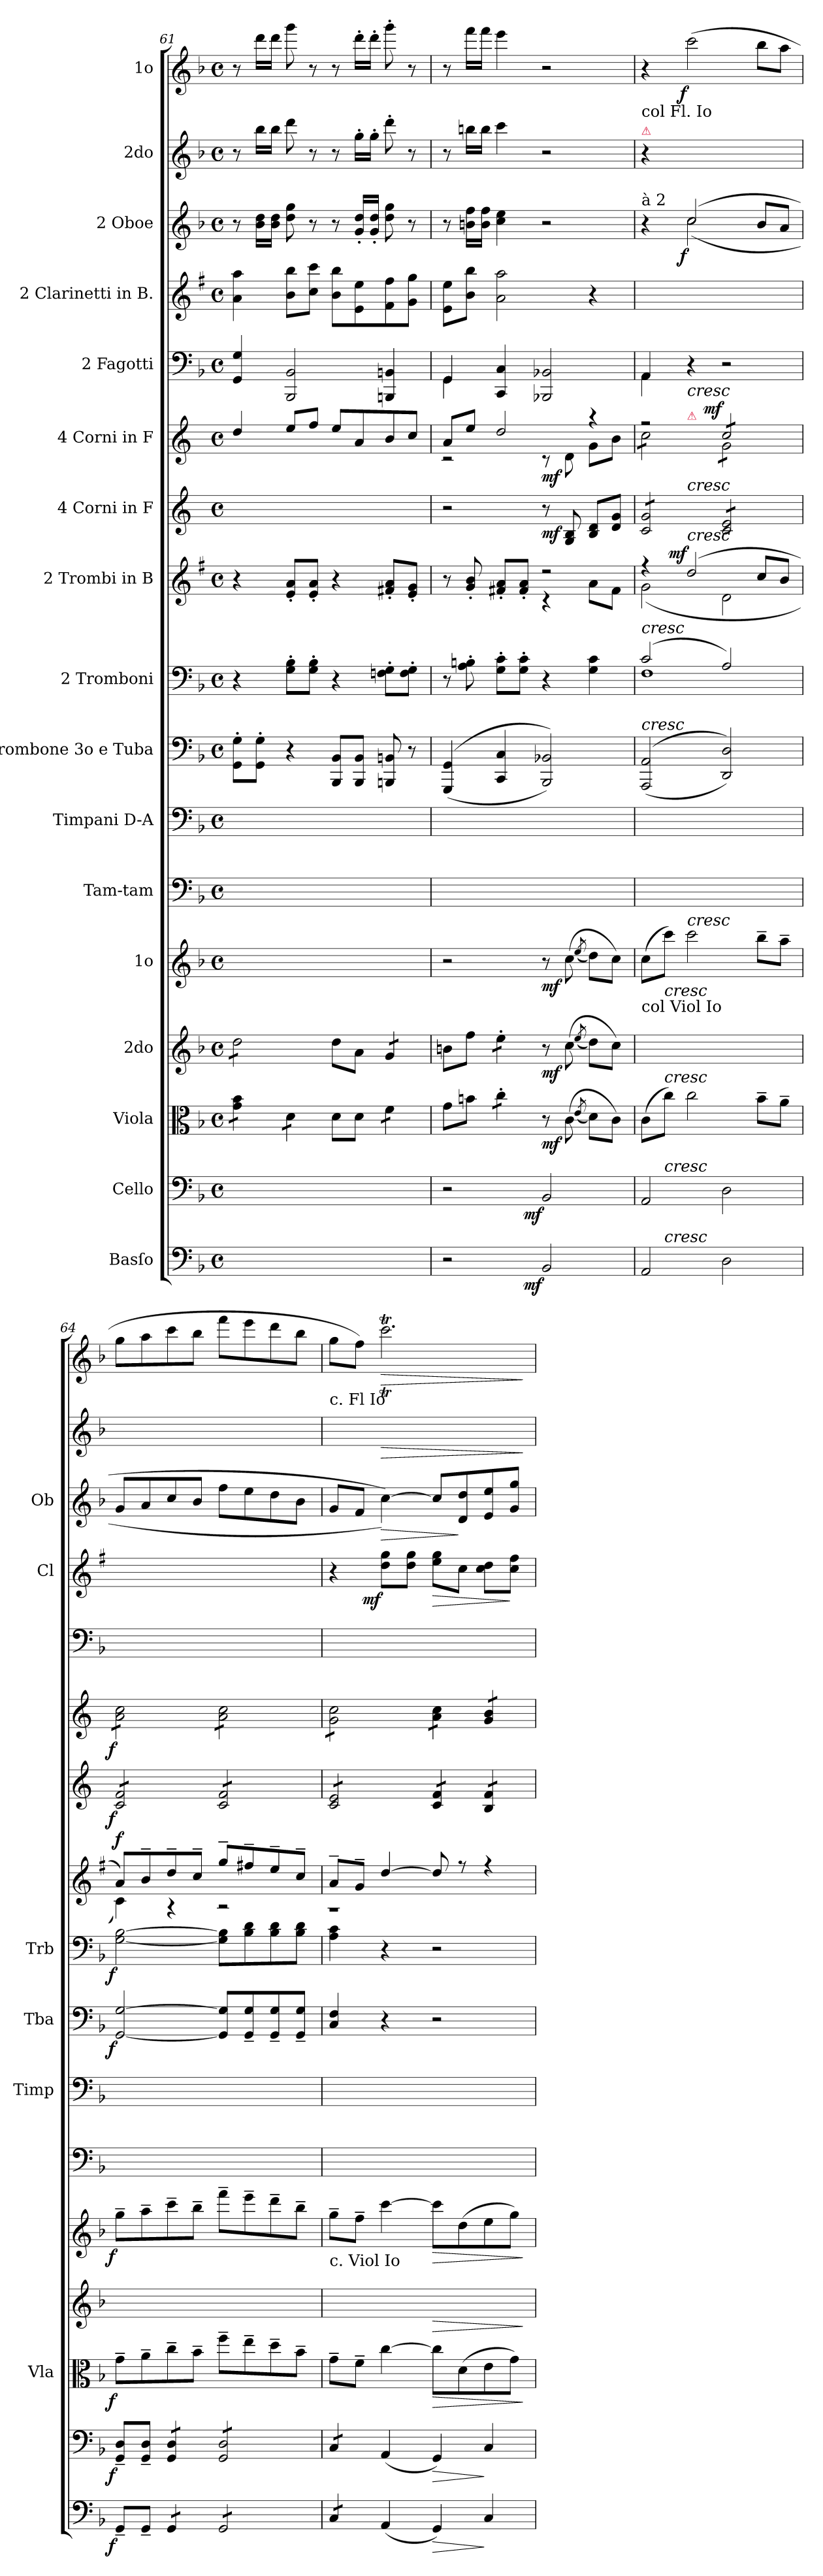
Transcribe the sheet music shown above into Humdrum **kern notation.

**kern	**dynam	**kern	**dynam	**kern	**dynam	**kern	**dynam	**kern	**dynam	**kern	**kern	**kern	**dynam	**kern	**dynam	**kern	**dynam	**kern	**dynam	**kern	**dynam	**kern	**kern	**dynam	**kern	**dynam	**kern	**dynam	**kern	**dynam
*part17	*part17	*part16	*part16	*part15	*part15	*part14	*part14	*part13	*part13	*part12	*part11	*part10	*part10	*part9	*part9	*part8	*part8	*part7	*part7	*part6	*part6	*part5	*part4	*part4	*part3	*part3	*part2	*part2	*part1	*part1
*staff17	*staff17	*staff16	*staff16	*staff15	*staff15	*staff14	*staff14	*staff13	*staff13	*staff12	*staff11	*staff10	*staff10	*staff9	*staff9	*staff8	*staff8	*staff7	*staff7	*staff6	*staff6	*staff5	*staff4	*staff4	*staff3	*staff3	*staff2	*staff2	*staff1	*staff1
*I"Basſo	*	*I"Cello	*	*I"Viola	*	*I"2do	*	*I"1o	*	*I"Tam-tam	*I"Timpani D-A	*I"Trombone 3o e Tuba	*	*I"2 Tromboni	*	*I"2 Trombi in B	*	*I"4 Corni in F	*	*I"4 Corni in F	*	*I"2 Fagotti	*I"2 Clarinetti in B.	*	*I"2 Oboe	*	*I"2do	*	*I"1o	*
*	*	*	*	*I'Vla	*	*	*	*	*	*	*I'Timp	*I'Tba	*	*I'Trb	*	*	*	*	*	*	*	*	*I'Cl	*	*I'Ob	*	*	*	*	*
*clefF4	*	*clefF4	*	*clefC3	*	*clefG2	*	*clefG2	*	*clefF4	*clefF4	*clefF4	*	*clefF4	*	*clefG2	*	*clefG2	*	*clefG2	*	*clefF4	*clefG2	*	*clefG2	*	*clefG2	*	*clefG2	*
*	*	*	*	*	*	*	*	*	*	*	*	*	*	*	*	*ITrd1c2	*	*ITrd4c7	*	*ITrd4c7	*	*	*ITrd1c2	*	*	*	*	*	*	*
*k[b-]	*	*k[b-]	*	*k[b-]	*	*k[b-]	*	*k[b-]	*	*k[b-]	*k[b-]	*k[b-]	*	*k[b-]	*	*k[b-]	*	*k[b-]	*	*k[b-]	*	*k[b-]	*k[b-]	*	*k[b-]	*	*k[b-]	*	*k[b-]	*
*d:	*	*d:	*	*d:	*	*d:	*	*d:	*	*d:	*d:	*d:	*	*d:	*	*d:	*	*d:	*	*d:	*	*d:	*d:	*	*d:	*	*d:	*	*d:	*
*M4/4	*	*M4/4	*	*M4/4	*	*M4/4	*	*M4/4	*	*M4/4	*M4/4	*M4/4	*	*M4/4	*	*M4/4	*	*M4/4	*	*M4/4	*	*M4/4	*M4/4	*	*M4/4	*	*M4/4	*	*M4/4	*
*met(c)	*	*met(c)	*	*met(c)	*	*met(c)	*	*met(c)	*	*met(c)	*met(c)	*met(c)	*	*met(c)	*	*met(c)	*	*met(c)	*	*met(c)	*	*met(c)	*met(c)	*	*met(c)	*	*met(c)	*	*met(c)	*
=61	=61	=61	=61	=61	=61	=61	=61	=61	=61	=61	=61	=61	=61	=61	=61	=61	=61	=61	=61	=61	=61	=61	=61	=61	=61	=61	=61	=61	=61	=61
*	*	*	*	*tremolo	*	*	*	*	*	*	*	*	*	*	*	*	*	*	*	*	*	*	*	*	*	*	*	*	*	*
*	*	*	*	*	*	*tremolo	*	*	*	*	*	*	*	*	*	*	*	*	*	*	*	*	*	*	*	*	*	*	*	*
1ryy	.	1ryy	.	8g\ 8b-\L	.	8dd\L	.	1ryy	.	1ryy	1ryy	8GG'>\ 8G'>\L	.	4r	.	4r	.	1ryy	.	4g/	.	4GG/ 4G/	4g\ 4gg\	.	8r	.	8r	.	8r	.
.	.	.	.	8g\ 8b-\J	.	8dd\	.	.	.	.	.	8GG'>\ 8G'>\J	.	.	.	.	.	.	.	.	.	.	.	.	16b-\ 16dd\LL	.	16bb-\LL	.	16ddd\LL	.
.	.	.	.	.	.	.	.	.	.	.	.	.	.	.	.	.	.	.	.	.	.	.	.	.	16b-\ 16dd\JJ	.	16bb-\JJ	.	16ddd\JJ	.
.	.	.	.	8d\L	.	8dd\	.	.	.	.	.	4r	.	8G'>\ 8B-'>\L	.	8d'</ 8g'</L	.	.	.	8a/L	.	2BBB-/ 2BB-/	8a\ 8aa\L	.	8dd\ 8gg\	.	8ddd\	.	8ggg\	.
.	.	.	.	8d\J	.	8dd\J	.	.	.	.	.	.	.	8G'>\ 8B-'>\J	.	8d'</ 8g'</J	.	.	.	8b-/J	.	.	8b-\ 8bb-\J	.	8r	.	8r	.	8r	.
*	*	*	*	*	*	*Xtremolo	*	*	*	*	*	*	*	*	*	*	*	*	*	*	*	*	*	*	*	*	*	*	*	*
*	*	*	*	*Xtremolo	*	*	*	*	*	*	*	*	*	*	*	*	*	*	*	*	*	*	*	*	*	*	*	*	*	*
.	.	.	.	8d\L	.	8dd\L	.	.	.	.	.	8BBB-/ 8BB-/L	.	4r	.	4r	.	.	.	8a/L	.	.	8a\ 8aa\L	.	8r	.	8r	.	8r	.
.	.	.	.	8d\J	.	8a\J	.	.	.	.	.	8BBB-/ 8BB-/J	.	.	.	.	.	.	.	8d/	.	.	8d\ 8dd\	.	16g'</ 16dd'</LL	.	16gg'>\LL	.	16ddd'>\LL	.
.	.	.	.	.	.	.	.	.	.	.	.	.	.	.	.	.	.	.	.	.	.	.	.	.	16g'</ 16dd'</JJ	.	16gg'>\JJ	.	16ddd'>\JJ	.
*	*	*	*	*tremolo	*	*	*	*	*	*	*	*	*	*	*	*	*	*	*	*	*	*	*	*	*	*	*	*	*	*
*	*	*	*	*	*	*tremolo	*	*	*	*	*	*	*	*	*	*	*	*	*	*	*	*	*	*	*	*	*	*	*	*
.	.	.	.	8f\L	.	8g/L	.	.	.	.	.	8BBBn/ 8BBn/	.	8Fn'>\ 8G'>\L	.	8en'</ 8g'</L	.	.	.	8e/	.	4BBBn/ 4BBn/	8e\ 8ee\	.	8dd\ 8gg\	.	8ddd'>\	.	8ggg'>\	.
.	.	.	.	8f\J	.	8g/J	.	.	.	.	.	8r	.	8F'>\ 8G'>\J	.	8d'</ 8f'</J	.	.	.	8f/J	.	.	8f\ 8ff\J	.	8r	.	8r	.	8r	.
*	*	*	*	*	*	*Xtremolo	*	*	*	*	*	*	*	*	*	*	*	*	*	*	*	*	*	*	*	*	*	*	*	*
*	*	*	*	*Xtremolo	*	*	*	*	*	*	*	*	*	*	*	*	*	*	*	*	*	*	*	*	*	*	*	*	*	*
=62	=62	=62	=62	=62	=62	=62	=62	=62	=62	=62	=62	=62	=62	=62	=62	=62	=62	=62	=62	=62	=62	=62	=62	=62	=62	=62	=62	=62	=62	=62
*	*	*	*	*	*	*	*	*	*	*	*	*	*	*	*	*^	*	*	*	*^	*	*^	*	*	*	*	*	*	*	*
2r	.	2r	.	8g\L	.	8bn\L	.	2r	.	1ryy	1ryy	(>(<4GGG/ 4GG/	.	8r	.	8r	2ryy	.	2r	.	8d/L	2rc	.	4GG/	4GG\	8d\ 8dd\L	.	8r	.	8r	.	8r	.
.	.	.	.	8bn\J	.	8ff\J	.	.	.	.	.	.	.	8A'>\ 8Bn'>\	.	8f'</ 8a'</	.	.	.	.	8a/J	.	.	.	.	8a\ 8aa\J	.	16bn\ 16ff\LL	.	16bbn\LL	.	16fff\LL	.
.	.	.	.	.	.	.	.	.	.	.	.	.	.	.	.	.	.	.	.	.	.	.	.	.	.	.	.	16b\ 16ff\JJ	.	16bb\JJ	.	16fff\JJ	.
*	*	*	*	*tremolo	*	*	*	*	*	*	*	*	*	*	*	*	*	*	*	*	*	*	*	*	*	*	*	*	*	*	*	*	*
*	*	*	*	*	*	*tremolo	*	*	*	*	*	*	*	*	*	*	*	*	*	*	*	*	*	*	*	*	*	*	*	*	*	*	*
.	.	.	.	8cc'>\L	.	8ee'>\L	.	.	.	.	.	4CC/ 4C/	.	8G'>\ 8c'>\L	.	8en'</ 8g'</L	.	.	.	.	2g/	.	.	4CC/ 4C/	4ryy	2g\ 2gg\	.	4cc\ 4ee\	.	4ccc\	.	4eee\	.
.	.	.	.	8cc'>\J	.	8ee'>\J	.	.	.	.	.	.	.	8G'>\ 8c'>\J	.	8e'</ 8g'</J	.	.	.	.	.	.	.	.	.	.	.	.	.	.	.	.	.
*	*	*	*	*	*	*Xtremolo	*	*	*	*	*	*	*	*	*	*	*	*	*	*	*	*	*	*	*	*	*	*	*	*	*	*	*
*	*	*	*	*Xtremolo	*	*	*	*	*	*	*	*	*	*	*	*	*	*	*	*	*	*	*	*	*	*	*	*	*	*	*	*	*
!	!LO:DY:rj	!	!LO:DY:rj	!	!	!	!	!	!	!	!	!	!	!	!	!	!	!	!	!	!	!	!	!	!	!	!	!	!	!	!	!	!
2BB-/	mf	2BB-/	mf	8r	mf	8r	mf	8r	mf	.	.	2BBB-/ 2BB-X/))	.	4r	.	2r	4rc	.	8r	mf	.	8r	mf	2BBB-X/ 2BB-X/	2ryy	.	.	2r	.	2r	.	2r	.
.	.	.	.	(>8c\	.	(>8cc\	.	(>8cc\	.	.	.	.	.	.	.	.	.	.	8C/ 8E/	.	.	8G\	.	.	.	.	.	.	.	.	.	.	.
.	.	.	.	(<8qe/	.	(<8qee/	.	(<8qee/	.	.	.	.	.	.	.	.	.	.	.	.	.	.	.	.	.	.	.	.	.	.	.	.	.
.	.	.	.	8d\L)	.	8dd\L)	.	8dd\L)	.	.	.	.	.	4G\ 4c\	.	.	8g\L	.	8E/ 8G/L	.	4r	8c\L	.	.	.	4r	.	.	.	.	.	.	.
.	.	.	.	8c\J)	.	8cc\J)	.	8cc\J)	.	.	.	.	.	.	.	.	8e\J	.	8G/ 8c/J	.	.	8e\J	.	.	.	.	.	.	.	.	.	.	.
=63	=63	=63	=63	=63	=63	=63	=63	=63	=63	=63	=63	=63	=63	=63	=63	=63	=63	=63	=63	=63	=63	=63	=63	=63	=63	=63	=63	=63	=63	=63	=63	=63	=63
*	*	*	*	*	*	*	*	*	*	*	*	*	*	*^	*	*	*	*	*	*	*	*	*	*	*	*	*	*^	*	*	*	*	*
!	!	!	!	!	!	!	!	!	!	!	!	!	!	!	!	!	!	!	!	!	!	!	!	!	!	!	!	!	!	!	!	!LO:TX:a:t=col Fl. Io	!	!	!
!	!	!	!	!	!	!	!	!	!	!	!	!	!	!	!	!	!	!	!	!	!	!	!	!	!	!	!	!	!	!	!	!LO:TX:a:color=crimson:t=⚠	!	!	!
!	!	!	!	!	!	!	!	!	!	!	!	!	!	!	!	!	!	!	!	!	!	!	!	!	!	!	!	!	!LO:TX:a:t=à 2	!	!	!	!	!	!
!	!	!	!	!	!	!	!	!	!	!	!	!	!	!LO:TX:i:t=cresc	!	!	!	!	!	!	!	!	!	!	!	!	!	!	!	!	!	!	!	!	!
!	!	!	!	!	!	!	!	!	!	!	!	!LO:TX:a:i:t=cresc	!	!	!	!	!	!	!	!	!	!	!	!	!	!	!	!	!	!	!	!	!	!	!
!	!	!	!	!	!	!LO:TX:a:t=col Viol Io	!	!	!	!	!	!	!	!	!	!	!	!	!	!	!	!	!	!	!	!	!	!	!	!	!	!	!	!	!
*^	*	*^	*	*	*	*	*	*	*	*	*	*	*	*	*	*	*	*	*	*^	*	*	*^	*	*	*	*	*	*	*	*	*	*	*	*
*	*	*	*	*	*	*	*	*	*	*	*	*	*	*	*	*	*	*	*	*	*	*tremolo	*	*	*	*	*	*	*	*	*	*	*	*	*	*	*	*	*
*	*	*	*	*	*	*	*	*	*	*	*	*	*	*	*	*	*	*	*	*	*	*	*	*	*tremolo	*	*	*	*	*	*	*	*	*	*	*	*	*	*
2AA/	8ryy	.	2AA/	8ryy	.	(>8c\L	.	(>8cc\Lyy	.	(>8cc\L	.	1ryy	1ryy	(>(<2AAA/ 2AA/	.	(>2c/	1F	.	4r	(<2f\	.	8F/ 8c/L	4ryy	.	2r	8f\L	4ryy	.	4AA/	4AA\	1ryy	.	4r	4ryy	.	4r	.	4r	.
!	!	!	!	!	!	!	!	!LO:TX:i:t=cresc	!	!	!	!	!	!	!	!	!	!	!	!	!	!	!	!	!	!	!	!	!	!	!	!	!	!	!	!	!	!	!
!	!	!	!	!	!	!LO:TX:i:t=cresc	!	!	!	!	!	!	!	!	!	!	!	!	!	!	!	!	!	!	!	!	!	!	!	!	!	!	!	!	!	!	!	!	!
!	!	!	!	!LO:TX:i:t=cresc	!	!	!	!	!	!	!	!	!	!	!	!	!	!	!	!	!	!	!	!	!	!	!	!	!	!	!	!	!	!	!	!	!	!	!
!	!LO:TX:i:t=cresc	!	!	!	!	!	!	!	!	!	!	!	!	!	!	!	!	!	!	!	!	!	!	!	!	!	!	!	!	!	!	!	!	!	!	!	!	!	!
.	2..ryy	.	.	2..ryy	.	8cc\J)	.	8ccc\Jyy)	.	8ccc\J)	.	.	.	.	.	.	.	.	.	.	.	8F/ 8c/	.	.	.	8f\	.	.	.	.	.	.	.	.	.	.	.	.	.
!	!	!	!	!	!	!	!	!	!	!	!	!	!	!	!	!	!	!	!	!	!	!	!	!	!	!	!LO:TX:a:color=crimson:t=⚠	!	!	!	!	!	!	!	!	!	!	!	!
!	!	!	!	!	!	!	!	!	!	!	!	!	!	!	!	!	!	!	!	!	!	!	!	!	!	!	!LO:TX:i:t=cresc	!	!	!	!	!	!	!	!	!	!	!	!
!	!	!	!	!	!	!	!	!	!	!	!	!	!	!	!	!	!	!	!	!	!	!	!LO:TX:i:t=cresc	!	!	!	!	!	!	!	!	!	!	!	!	!	!	!	!
!	!	!	!	!	!	!	!	!	!	!	!	!	!	!	!	!	!	!	!LO:TX:a:i:t=cresc	!	!	!	!	!	!	!	!	!	!	!	!	!	!	!	!	!	!	!	!
!	!	!	!	!	!	!	!	!	!	!LO:TX:i:t=cresc	!	!	!	!	!	!	!	!	!	!	!	!	!	!	!	!	!	!	!	!	!	!	!	!	!	!	!	!	!
!	!	!	!	!	!	!	!	!	!	!	!	!	!	!	!	!	!	!	!	!	!LO:DY:a:rj	!	!	!	!	!	!	!	!	!	!	!	!	!	!LO:DY:rj	!	!	!	!LO:DY:rj
.	.	.	.	.	.	2cc\	.	2ccc\yy	.	2ccc\	.	.	.	.	.	.	.	.	(>2cc/	.	mf	8F/ 8c/	2.ryy	.	.	8f\	2.ryy	.	4r	4ryy	.	.	(>2cc/	(<2cc\	f	(>2ccc\yy	.	(>2ccc\	f
.	.	.	.	.	.	.	.	.	.	.	.	.	.	.	.	.	.	.	.	.	.	8F/ 8c/J	.	.	.	8f\J	.	.	.	.	.	.	.	.	.	.	.	.	.
!	!	!	!	!	!	!	!	!	!	!	!	!	!	!	!	!	!	!	!	!	!	!	!	!	!	!	!	!LO:DY:a:rj	!	!	!	!	!	!	!	!	!	!	!
2D\	.	.	2D\	.	.	.	.	.	.	.	.	.	.	2DD/ 2D/))	.	2A/)	.	.	.	2c\	.	8F/ 8A/L	.	.	8f/L	8c\L	.	mf	2r	2ryy	.	.	.	.	.	.	.	.	.
.	.	.	.	.	.	.	.	.	.	.	.	.	.	.	.	.	.	.	.	.	.	8F/ 8A/	.	.	8f/	8c\	.	.	.	.	.	.	.	.	.	.	.	.	.
.	.	.	.	.	.	8b-~>\L	.	8bb-~>\Lyy	.	8bb-~>\L	.	.	.	.	.	.	.	.	8b-/L	.	.	8F/ 8A/	.	.	8f/	8c\	.	.	.	.	.	.	8b-/L	4ryy	.	8bb-\Lyy	.	8bb-\L	.
.	.	.	.	.	.	8a~>\J	.	8aa~>\Jyy	.	8aa~>\J	.	.	.	.	.	.	.	.	8a/J	.	.	8F/ 8A/J	.	.	8f/J	8c\J	.	.	.	.	.	.	8a/J	.	.	8aa\Jyy	.	8aa\J	.
*	*	*	*	*	*	*	*	*	*	*	*	*	*	*	*	*v	*v	*	*	*	*	*	*	*	*	*	*	*	*v	*v	*	*	*v	*v	*	*	*	*	*
=64	=64	=64	=64	=64	=64	=64	=64	=64	=64	=64	=64	=64	=64	=64	=64	=64	=64	=64	=64	=64	=64	=64	=64	=64	=64	=64	=64	=64	=64	=64	=64	=64	=64	=64	=64	=64
!	!	!LO:DY:rj	!	!	!LO:DY:rj	!	!LO:DY:rj	!	!	!	!LO:DY:rj	!	!	!	!LO:DY:rj	!	!LO:DY:rj	!	!	!LO:DY:a	!	!	!LO:DY:rj	!	!	!	!LO:DY:rj	!	!	!	!	!	!	!	!	!
*v	*v	*	*	*	*	*	*	*	*	*	*	*	*	*	*	*	*	*	*	*	*v	*v	*	*v	*v	*v	*	*	*	*	*	*	*	*	*	*
*	*	*v	*v	*	*	*	*	*	*	*	*	*	*	*	*	*	*	*	*	*	*	*	*	*	*	*	*	*	*	*	*	*
8GG~</L	f	8GG~</ 8D~</L	f	8g~>\L	f	8gg~>\Lyy	.	8gg~>\L	f	1ryy	1ryy	[2GG/ [2G/	f	[2G\ [2B-\	f	8g/L)	4B-\)	f	8F/ 8B-/L	f	8d\ 8f\L	f	1ryy	1ryy	.	8g/L	.	8gg\Lyy	.	8gg\L	.
8GG~</J	.	8GG~</ 8D~</J	.	8a~>\	.	8aa~>\yy	.	8aa~>\	.	.	.	.	.	.	.	8a~>/	.	.	8F/ 8B-/	.	8d\ 8f\	.	.	.	.	8a/	.	8aa\yy	.	8aa\	.
*tremolo	*	*	*	*	*	*	*	*	*	*	*	*	*	*	*	*	*	*	*	*	*	*	*	*	*	*	*	*	*	*	*
*	*	*tremolo	*	*	*	*	*	*	*	*	*	*	*	*	*	*	*	*	*	*	*	*	*	*	*	*	*	*	*	*	*
8GG/L	.	8GG/ 8D/L	.	8cc~>\	.	8ccc~>\yy	.	8ccc~>\	.	.	.	.	.	.	.	8cc~>/	4r	.	8F/ 8B-/	.	8d\ 8f\	.	.	.	.	8cc/	.	8ccc\yy	.	8ccc\	.
8GG/J	.	8GG/ 8D/J	.	8b-~>\J	.	8bb-~>\Jyy	.	8bb-~>\J	.	.	.	.	.	.	.	8b-~>/J	.	.	8F/ 8B-/J	.	8d\ 8f\J	.	.	.	.	8b-/J	.	8bb-\Jyy	.	8bb-\J	.
8GG/L	.	8GG/ 8D/L	.	8ff~>\L	.	8fff~>\Lyy	.	8fff~>\L	.	.	.	8GG]/ 8G]/L	.	8G]\ 8B-]\L	.	8ff~>/L	2r	.	8F/ 8B-/L	.	8d\ 8f\L	.	.	.	.	8ff\L	.	8fff\Lyy	.	8fff\L	.
8GG/	.	8GG/ 8D/	.	8ee~>\	.	8eee~>\yy	.	8eee~>\	.	.	.	8GG~</ 8G~</	.	8B-\ 8d\	.	8een~>/	.	.	8F/ 8B-/	.	8d\ 8f\	.	.	.	.	8ee\	.	8eee\yy	.	8eee\	.
8GG/	.	8GG/ 8D/	.	8dd~>\	.	8ddd~>\yy	.	8ddd~>\	.	.	.	8GG~</ 8G~</	.	8B-\ 8d\	.	8dd~>/	.	.	8F/ 8B-/	.	8d\ 8f\	.	.	.	.	8dd\	.	8ddd\yy	.	8ddd\	.
8GG/J	.	8GG/ 8D/J	.	8b-~>\J	.	8bb-~>\Jyy	.	8bb-~>\J	.	.	.	8GG~</ 8G~</J	.	8B-\ 8d\J	.	8b-~>/J	.	.	8F/ 8B-/J	.	8d\ 8f\J	.	.	.	.	8b-\J	.	8bb-\Jyy	.	8bb-\J	.
=65	=65	=65	=65	=65	=65	=65	=65	=65	=65	=65	=65	=65	=65	=65	=65	=65	=65	=65	=65	=65	=65	=65	=65	=65	=65	=65	=65	=65	=65	=65	=65
!	!	!	!	!	!	!	!	!	!	!	!	!	!	!	!	!	!	!	!	!	!	!	!	!	!	!	!	!LO:TX:a:t=c. Fl Io	!	!	!
!	!	!	!	!	!	!LO:TX:a:t=c. Viol Io	!	!	!	!	!	!	!	!	!	!	!	!	!	!	!	!	!	!	!	!	!	!	!	!	!
8C/L	.	8C/L	.	8g~>\L	.	8gg~>\Lyy	.	8gg~>\L	.	1ryy	1ryy	4C/ 4F/	.	4A\ 4c\	.	8g~</L	1r	.	8F/ 8A/L	.	8c\ 8f\L	.	1ryy	4r	.	8g/L	.	8gg\Lyy	.	8gg\L	.
8C/J	.	8C/J	.	8f~>\J	.	8ff~>\Jyy	.	8ff~>\J	.	.	.	.	.	.	.	8f~</J	.	.	8F/ 8A/	.	8c\ 8f\	.	.	.	.	8f/J	.	8ff\Jyy)	.	8ff\J)	.
*	*	*Xtremolo	*	*	*	*	*	*	*	*	*	*	*	*	*	*	*	*	*	*	*	*	*	*	*	*	*	*	*	*	*
*Xtremolo	*	*	*	*	*	*	*	*	*	*	*	*	*	*	*	*	*	*	*	*	*	*	*	*	*	*	*	*	*	*	*
!	!	!	!	!	!	!	!	!	!	!	!	!	!	!	!	!	!	!	!	!	!	!	!	!	!LO:DY:rj	!	!LO:HP:b	!	!LO:HP:b	!	!LO:HP:b
(<4AA/	.	(<4AA/	.	[4cc\	.	[4ccc\yy	.	[4ccc\	.	.	.	4r	.	4r	.	[4cc/	.	.	8F/ 8A/	.	8c\ 8f\	.	.	8cc\ 8ff\L	mf	[4cc\))	>	2.cccT\yy	>	2.cccT\	>
.	.	.	.	.	.	.	.	.	.	.	.	.	.	.	.	.	.	.	8F/ 8A/J	.	8c\ 8f\J	.	.	8cc\ 8ff\J	.	.	.	.	.	.	.
!	!LO:HP:b	!	!LO:HP:b	!	!LO:HP:b	!	!LO:HP:b	!	!LO:HP:b	!	!	!	!	!	!	!	!	!	!	!	!	!	!	!	!LO:HP:b	!	!	!	!	!	!
4GG/)	>	4GG/)	>	8cc\L]	>	8ccc\Lyy]	>	8ccc\L]	>	.	.	2r	.	2r	.	8cc/]	.	.	8F/ 8B-/L	.	8d\ 8f\L	.	.	8dd\ 8ff\L	>	8cc/L]	.	.	.	.	.
.	.	.	.	(>8d\	.	(>8dd\yy	.	(>8dd\	.	.	.	.	.	.	.	8r	.	.	8F/ 8B-/J	.	8d\ 8f\J	.	.	8b-\J	.	8d/ 8dd/	]	.	.	.	.
4C/	]	4C/	]	8e\	.	8ee\yy	.	8ee\	.	.	.	.	.	.	.	4r	.	.	8E/ 8B-/L	.	8c/ 8e/L	.	.	8b-\ 8cc\L	.	8e/ 8ee/	.	.	.	.	.
.	.	.	.	8g\J)	.	8gg\Jyy)	.	8gg\J)	.	.	.	.	.	.	.	.	.	.	8E/ 8B-/J	.	8c/ 8e/J	.	.	8b-\ 8ee\J	]	8g/ 8gg/J	.	.	.	.	.
*	*	*	*	*	*	*	*	*	*	*	*	*	*	*	*	*	*	*	*	*	*Xtremolo	*	*	*	*	*	*	*	*	*	*
*	*	*	*	*	*	*	*	*	*	*	*	*	*	*	*	*	*	*	*Xtremolo	*	*	*	*	*	*	*	*	*	*	*	*
*	*	*	*	*	*	*	*	*	*	*	*	*	*	*	*	*v	*v	*	*	*	*	*	*	*	*	*	*	*	*	*	*
.	.	.	.	.	]	.	]	.	]	.	.	.	.	.	.	.	.	.	.	.	.	.	.	.	.	.	.	]	.	]
=	=	=	=	=	=	=	=	=	=	=	=	=	=	=	=	=	=	=	=	=	=	=	=	=	=	=	=	=	=	=
*-	*-	*-	*-	*-	*-	*-	*-	*-	*-	*-	*-	*-	*-	*-	*-	*-	*-	*-	*-	*-	*-	*-	*-	*-	*-	*-	*-	*-	*-	*-
